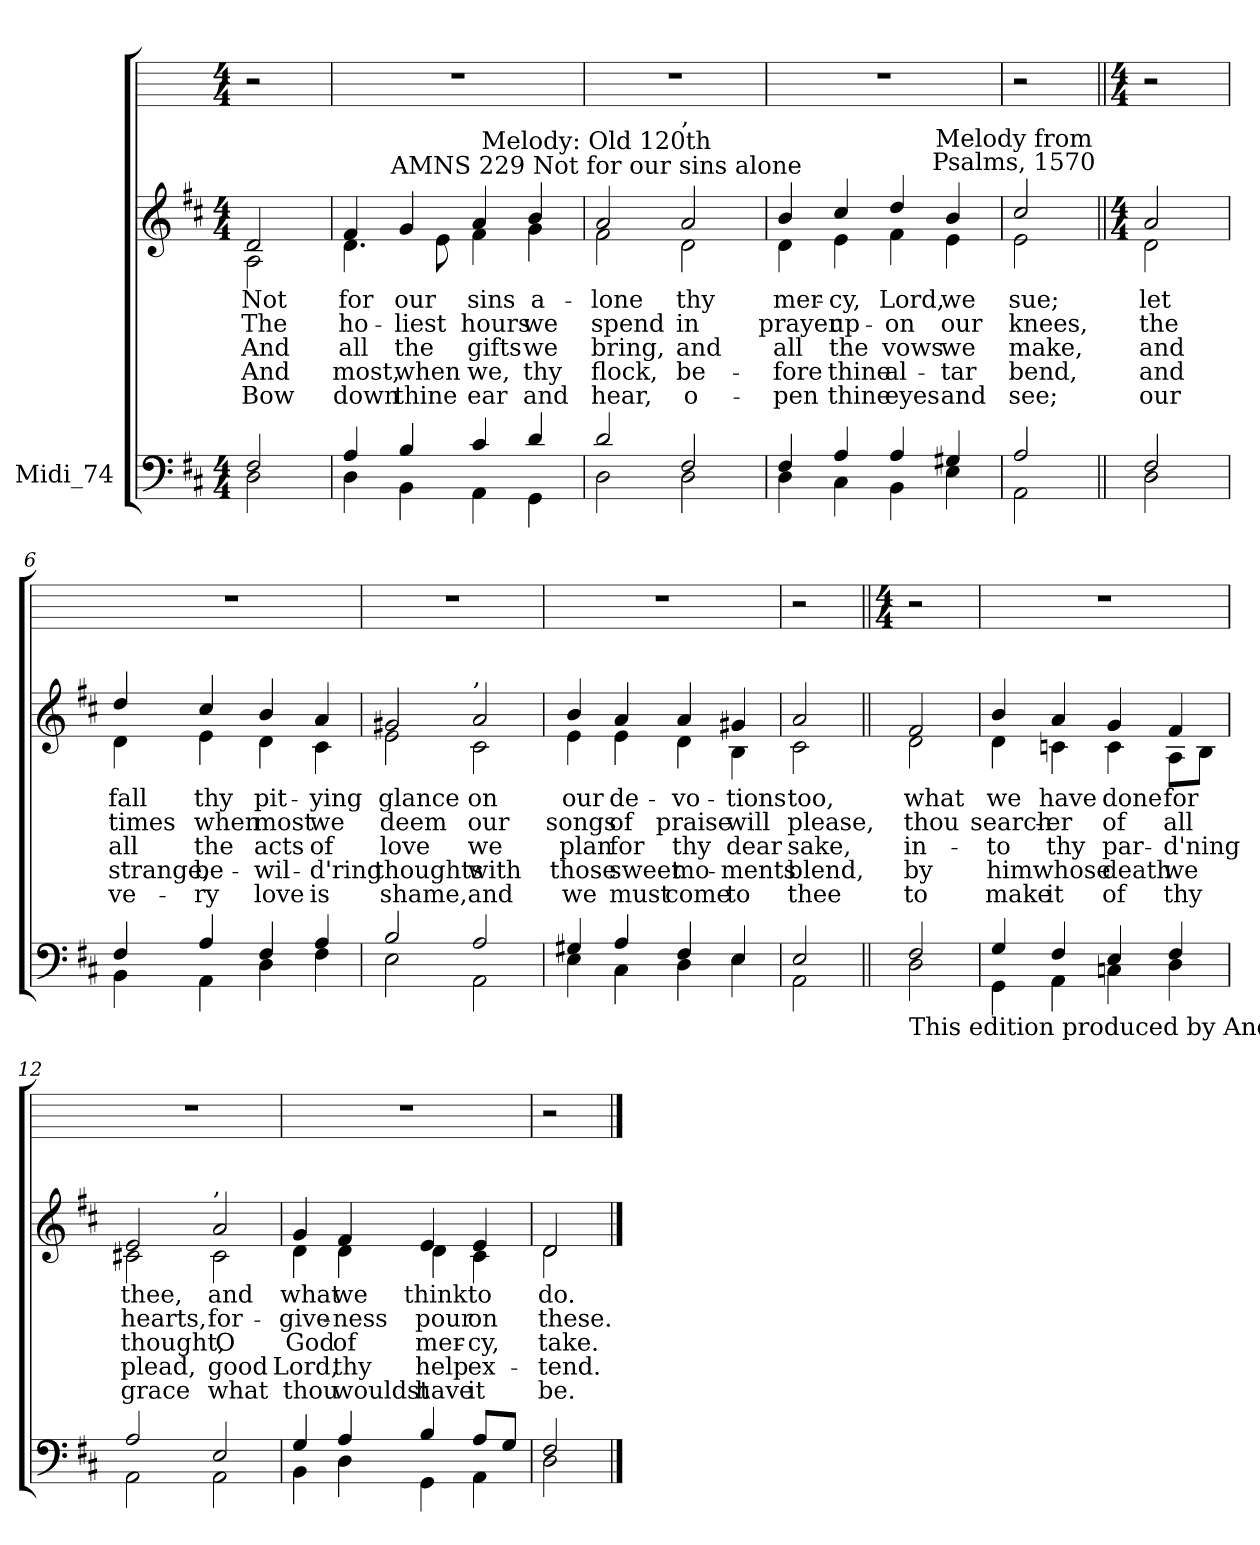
**kern	**kern	**text	**text	**text	**text	**text	**kern
*part3	*part2	*part2	*part2	*part2	*part2	*part2	*part1
*staff3	*staff2	*staff2	*staff2	*staff2	*staff2	*staff2	*staff1
*I"Midi_74	*	*	*	*	*	*	*
*clefF4	*clefG2	*	*	*	*	*	*
*k[f#c#]	*k[f#c#]	*	*	*	*	*	*
*D:	*D:	*	*	*	*	*	*
*M4/4	*M4/4	*	*	*	*	*	*M4/4
=	=	=	=	=	=	=	=
*^	*	*	*	*	*	*	*
!	!	!LO:TX:a:cj:t=Henry Twells\n(1823-1900)	!	!	!	!	!	!
!	!	!	!LO:LY:b	!LO:LY:b	!LO:LY:b	!LO:LY:b	!LO:LY:b	!
*	*	*^	*	*	*	*	*	*
2F#/	2D\	2d/	2A\	Not	The	And	And	Bow	2r
=1	=1	=1	=1	=1	=1	=1	=1	=1	=1
!	!	!	!	!LO:LY:b	!LO:LY:b	!LO:LY:b	!LO:LY:b	!LO:LY:b	!
4A/	4D\	4f#/	4.d\	for	ho-	-all	most,	down	1r
!	!	!	!	!LO:LY:b	!LO:LY:b	!LO:LY:b	!LO:LY:b	!LO:LY:b	!
4B/	4BB\	4g/	.	our	liest	the	when	thine	.
.	.	.	8e\	.	.	.	.	.	.
!	!	!	!	!LO:LY:b	!LO:LY:b	!LO:LY:b	!LO:LY:b	!LO:LY:b	!
4c#/	4AA\	4a/	4f#\	sins	hours	gifts	we,	ear	.
!	!	!	!	!LO:LY:b	!LO:LY:b	!LO:LY:b	!LO:LY:b	!LO:LY:b	!
4d/	4GG\	4b/	4g\	a-	-we	we	thy	and	.
=2	=2	=2	=2	=2	=2	=2	=2	=2	=2
!	!	!LO:TX:a:cj:t=AMNS 229 Not for our sins alone	!	!	!	!	!	!	!
!	!	!LO:TX:a:cj:t=Melody&colon; Old 120th	!	!	!	!	!	!	!
!	!	!	!	!LO:LY:b	!LO:LY:b	!LO:LY:b	!LO:LY:b	!LO:LY:b	!
2d/	2D\	2a/	2f#\	lone	spend	bring,	flock,	hear,	1r
!	!	!LO:TX:a:t=,	!	!	!	!	!	!	!
!	!	!	!	!LO:LY:b	!LO:LY:b	!LO:LY:b	!LO:LY:b	!LO:LY:b	!
2F#/	2D\	2a/	2d\	thy	in	and	be-	-o-	.
=3	=3	=3	=3	=3	=3	=3	=3	=3	=3
!	!	!	!	!LO:LY:b	!LO:LY:b	!LO:LY:b	!LO:LY:b	!LO:LY:b	!
4F#/	4D\	4b/	4d\	-mer-	-prayer	all	fore	pen	1r
!	!	!	!	!LO:LY:b	!LO:LY:b	!LO:LY:b	!LO:LY:b	!LO:LY:b	!
4A/	4C#\	4cc#/	4e\	cy,	up-	-the	thine	thine	.
!	!	!	!	!LO:LY:b	!LO:LY:b	!LO:LY:b	!LO:LY:b	!LO:LY:b	!
4A/	4BB\	4dd/	4f#\	Lord,	on	vows	al-	-eyes	.
!	!	!	!	!LO:LY:b	!LO:LY:b	!LO:LY:b	!LO:LY:b	!LO:LY:b	!
4G#X/	4E\	4b/	4e\	we	our	we	tar	and	.
=4	=4	=4	=4	=4	=4	=4	=4	=4	=4
!	!	!LO:TX:a:cj:t=Melody from\nPsalms, 1570	!	!	!	!	!	!	!
!	!	!	!	!LO:LY:b	!LO:LY:b	!LO:LY:b	!LO:LY:b	!LO:LY:b	!
2A/	2AA\	2cc#/	2e\	sue;	knees,	make,	bend,	see;	2r
!!LO:LB:g=z
=5||	=5||	=5||	=5||	=5||	=5||	=5||	=5||	=5||	=5||
*	*	*M4/4	*	*	*	*	*	*	*M4/4
!	!	!	!	!LO:LY:b	!LO:LY:b	!LO:LY:b	!LO:LY:b	!LO:LY:b	!
2F#/	2D\	2a/	2d\	let	the	and	and	our	2r
=6	=6	=6	=6	=6	=6	=6	=6	=6	=6
!	!	!	!	!LO:LY:b	!LO:LY:b	!LO:LY:b	!LO:LY:b	!LO:LY:b	!
4F#/	4BB\	4dd/	4d\	fall	times	all	strange,	ve-	1r
!	!	!	!	!LO:LY:b	!LO:LY:b	!LO:LY:b	!LO:LY:b	!LO:LY:b	!
4A/	4AA\	4cc#/	4e\	-thy	when	the	be-	-ry	.
!	!	!	!	!LO:LY:b	!LO:LY:b	!LO:LY:b	!LO:LY:b	!LO:LY:b	!
4F#/	4D\	4b/	4d\	pit-	-most	acts	wil-	-love	.
!	!	!	!	!LO:LY:b	!LO:LY:b	!LO:LY:b	!LO:LY:b	!LO:LY:b	!
4A/	4F#\	4a/	4c#\	ying	we	of	d'ring	is	.
=7	=7	=7	=7	=7	=7	=7	=7	=7	=7
!	!	!	!	!LO:LY:b	!LO:LY:b	!LO:LY:b	!LO:LY:b	!LO:LY:b	!
2B/	2E\	2g#X/	2e\	glance	deem	love	thoughts	shame,	1r
!	!	!LO:TX:a:t=,	!	!	!	!	!	!	!
!	!	!	!	!LO:LY:b	!LO:LY:b	!LO:LY:b	!LO:LY:b	!LO:LY:b	!
2A/	2AA\	2a/	2c#\	on	our	we	with	and	.
=8	=8	=8	=8	=8	=8	=8	=8	=8	=8
!	!	!	!	!LO:LY:b	!LO:LY:b	!LO:LY:b	!LO:LY:b	!LO:LY:b	!
4G#X/	4E\	4b/	4e\	our	songs	plan	those	we	1r
!	!	!	!	!LO:LY:b	!LO:LY:b	!LO:LY:b	!LO:LY:b	!LO:LY:b	!
4A/	4C#\	4a/	4e\	de-	-of	for	sweet	must	.
!	!	!	!	!LO:LY:b	!LO:LY:b	!LO:LY:b	!LO:LY:b	!LO:LY:b	!
4F#/	4D\	4a/	4d\	vo-	-praise	thy	mo-	-come	.
!	!	!	!	!LO:LY:b	!LO:LY:b	!LO:LY:b	!LO:LY:b	!LO:LY:b	!
4E/	4E\	4g#X/	4B\	tions	will	dear	ments	to	.
=9	=9	=9	=9	=9	=9	=9	=9	=9	=9
!	!	!	!	!LO:LY:b	!LO:LY:b	!LO:LY:b	!LO:LY:b	!LO:LY:b	!
2E/	2AA\	2a/	2c#\	too,	please,	sake,	blend,	thee	2r
!!LO:LB:g=z
=10||	=10||	=10||	=10||	=10||	=10||	=10||	=10||	=10||	=10||
*	*	*	*	*	*	*	*	*	*M4/4
!LO:TX:b:t=This edition produced by Andrew Sims, 2020	!	!	!	!	!	!	!	!	!
!	!	!	!	!LO:LY:b	!LO:LY:b	!LO:LY:b	!LO:LY:b	!LO:LY:b	!
2F#/	2D\	2f#/	2d\	what	thou	in-	-by	to	2r
=11	=11	=11	=11	=11	=11	=11	=11	=11	=11
!	!	!	!	!LO:LY:b	!LO:LY:b	!LO:LY:b	!LO:LY:b	!LO:LY:b	!
4G/	4GG\	4b/	4d\	we	search-	-to	him	make	1r
!	!	!	!	!LO:LY:b	!LO:LY:b	!LO:LY:b	!LO:LY:b	!LO:LY:b	!
4F#/	4AA\	4a/	4cn\	have	er	thy	whose	it	.
!	!	!	!	!LO:LY:b	!LO:LY:b	!LO:LY:b	!LO:LY:b	!LO:LY:b	!
4E/	4Cn\	4g/	4c\	done	of	par-	-death	of	.
!	!	!	!	!LO:LY:b	!LO:LY:b	!LO:LY:b	!LO:LY:b	!LO:LY:b	!
4F#/	4D\	4f#/	8A\L	for	all	d'ning	we	thy	.
.	.	.	8B\J	.	.	.	.	.	.
=12	=12	=12	=12	=12	=12	=12	=12	=12	=12
!	!	!	!	!LO:LY:b	!LO:LY:b	!LO:LY:b	!LO:LY:b	!LO:LY:b	!
2A/	2AA\	2e/	2c#X\	thee,	hearts,	thought,	plead,	grace	1r
!	!	!LO:TX:a:t=,	!	!	!	!	!	!	!
!	!	!	!	!LO:LY:b	!LO:LY:b	!LO:LY:b	!LO:LY:b	!LO:LY:b	!
2E/	2AA\	2a/	2c#\	and	for-	-O	good	what	.
=13	=13	=13	=13	=13	=13	=13	=13	=13	=13
!	!	!	!	!LO:LY:b	!LO:LY:b	!LO:LY:b	!LO:LY:b	!LO:LY:b	!
4G/	4BB\	4g/	4d\	what	give-	-God	Lord,	thou	1r
!	!	!	!	!LO:LY:b	!LO:LY:b	!LO:LY:b	!LO:LY:b	!LO:LY:b	!
4A/	4D\	4f#/	4d\	we	ness	of	thy	wouldst	.
!	!	!	!	!LO:LY:b	!LO:LY:b	!LO:LY:b	!LO:LY:b	!LO:LY:b	!
4B/	4GG\	4e/	4d\	think	pour	mer-	-help	have	.
!	!	!	!	!LO:LY:b	!LO:LY:b	!LO:LY:b	!LO:LY:b	!LO:LY:b	!
8A/L	4AA\	4e/	4c#\	to	on	cy,	ex-	-it	.
8G/J	.	.	.	.	.	.	.	.	.
=14	=14	=14	=14	=14	=14	=14	=14	=14	=14
!	!	!	!	!LO:LY:b	!LO:LY:b	!LO:LY:b	!LO:LY:b	!LO:LY:b	!
2F#/	2D\	2d/	2d\	do.	these.	take.	tend.	be.	2r
*v	*v	*	*	*	*	*	*	*	*
*	*v	*v	*	*	*	*	*	*
==	==	==	==	==	==	==	==
*-	*-	*-	*-	*-	*-	*-	*-
